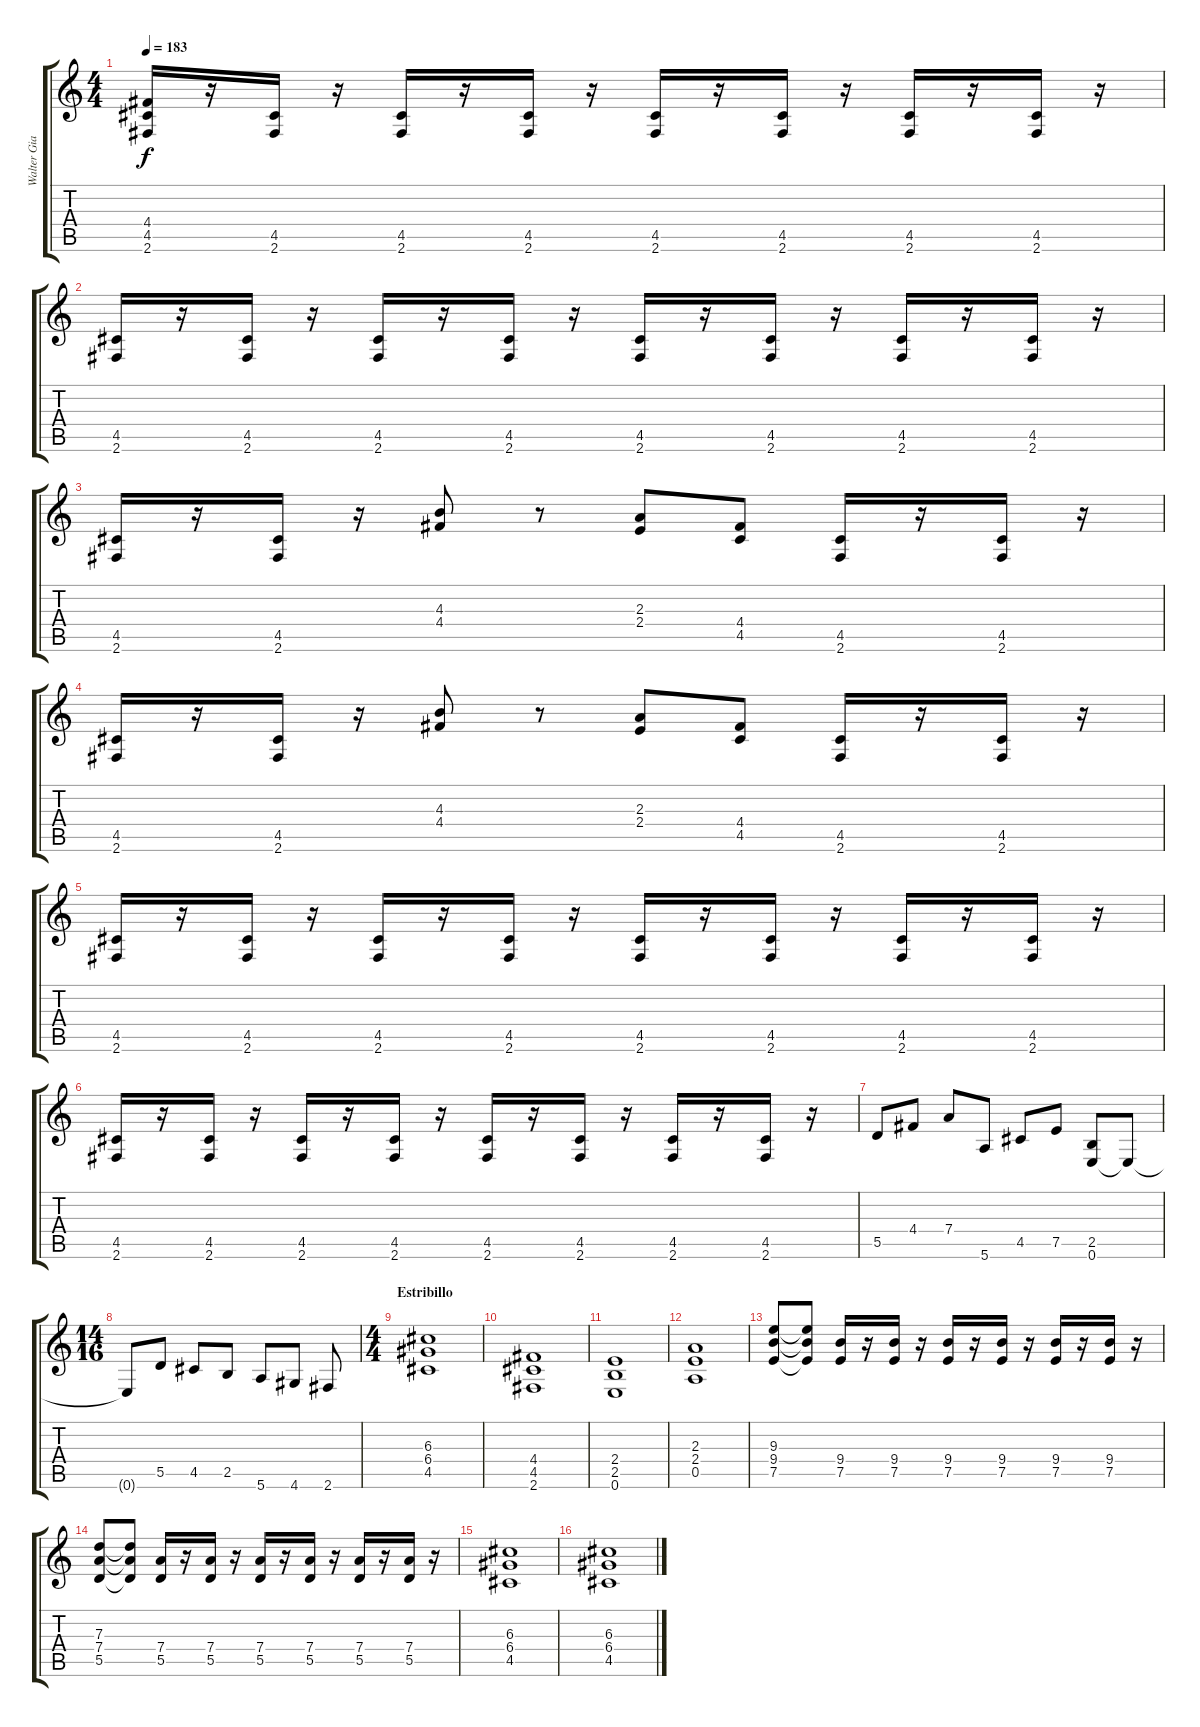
\track ("Walter Giardino" "Walter Gia") {instrument overdrivenguitar}
\staff {score tabs}
\tuning (E4 B3 G3 D3 A2 E2) {hide}
\ts (4 4)
\tempo 183
\clef g2
\ks c
(4.4{t} 4.5{t} 2.6{t}).16{dy f} r.16 (4.5 2.6).16 r.16 (4.5 2.6).16 r.16 (4.5 2.6).16 r.16 (4.5 2.6).16 r.16 (4.5 2.6).16 r.16 (4.5 2.6).16 r.16 (4.5 2.6).16 r.16 |
(4.5 2.6).16 r.16 (4.5 2.6).16 r.16 (4.5 2.6).16 r.16 (4.5 2.6).16 r.16 (4.5 2.6).16 r.16 (4.5 2.6).16 r.16 (4.5 2.6).16 r.16 (4.5 2.6).16 r.16 |
(4.5 2.6).16 r.16 (4.5 2.6).16 r.16 (4.3 4.4).8 r.8 (2.3 2.4).8 (4.4 4.5).8 (4.5 2.6).16 r.16 (4.5 2.6).16 r.16 |
(4.5 2.6).16 r.16 (4.5 2.6).16 r.16 (4.3 4.4).8 r.8 (2.3 2.4).8 (4.4 4.5).8 (4.5 2.6).16 r.16 (4.5 2.6).16 r.16 |
(4.5 2.6).16 r.16 (4.5 2.6).16 r.16 (4.5 2.6).16 r.16 (4.5 2.6).16 r.16 (4.5 2.6).16 r.16 (4.5 2.6).16 r.16 (4.5 2.6).16 r.16 (4.5 2.6).16 r.16 |
(4.5 2.6).16 r.16 (4.5 2.6).16 r.16 (4.5 2.6).16 r.16 (4.5 2.6).16 r.16 (4.5 2.6).16 r.16 (4.5 2.6).16 r.16 (4.5 2.6).16 r.16 (4.5 2.6).16 r.16 |
5.5.8 4.4.8 7.4.8 5.6.8 4.5.8 7.5.8 (2.5 0.6).8 0.6{t}.8 |
\ts (14 16)
0.6{t}.8 5.5.8 4.5.8 2.5.8 5.6.8 4.6.8 2.6.8 |
\ts (4 4)
\section ("" "Estribillo")
(6.3 6.4 4.5).1 |
(4.4 4.5 2.6).1 |
(2.4 2.5 0.6).1 |
(2.3 2.4 0.5).1 |
(9.3 9.4 7.5).8 (9.3{t} 9.4{t} 7.5{t}).8 (9.4 7.5).16 r.16 (9.4 7.5).16 r.16 (9.4 7.5).16 r.16 (9.4 7.5).16 r.16 (9.4 7.5).16 r.16 (9.4 7.5).16 r.16 |
(7.3 7.4 5.5).8 (7.3{t} 7.4{t} 5.5{t}).8 (7.4 5.5).16 r.16 (7.4 5.5).16 r.16 (7.4 5.5).16 r.16 (7.4 5.5).16 r.16 (7.4 5.5).16 r.16 (7.4 5.5).16 r.16 |
(6.3 6.4 4.5).1 |
(6.3 6.4 4.5).1
